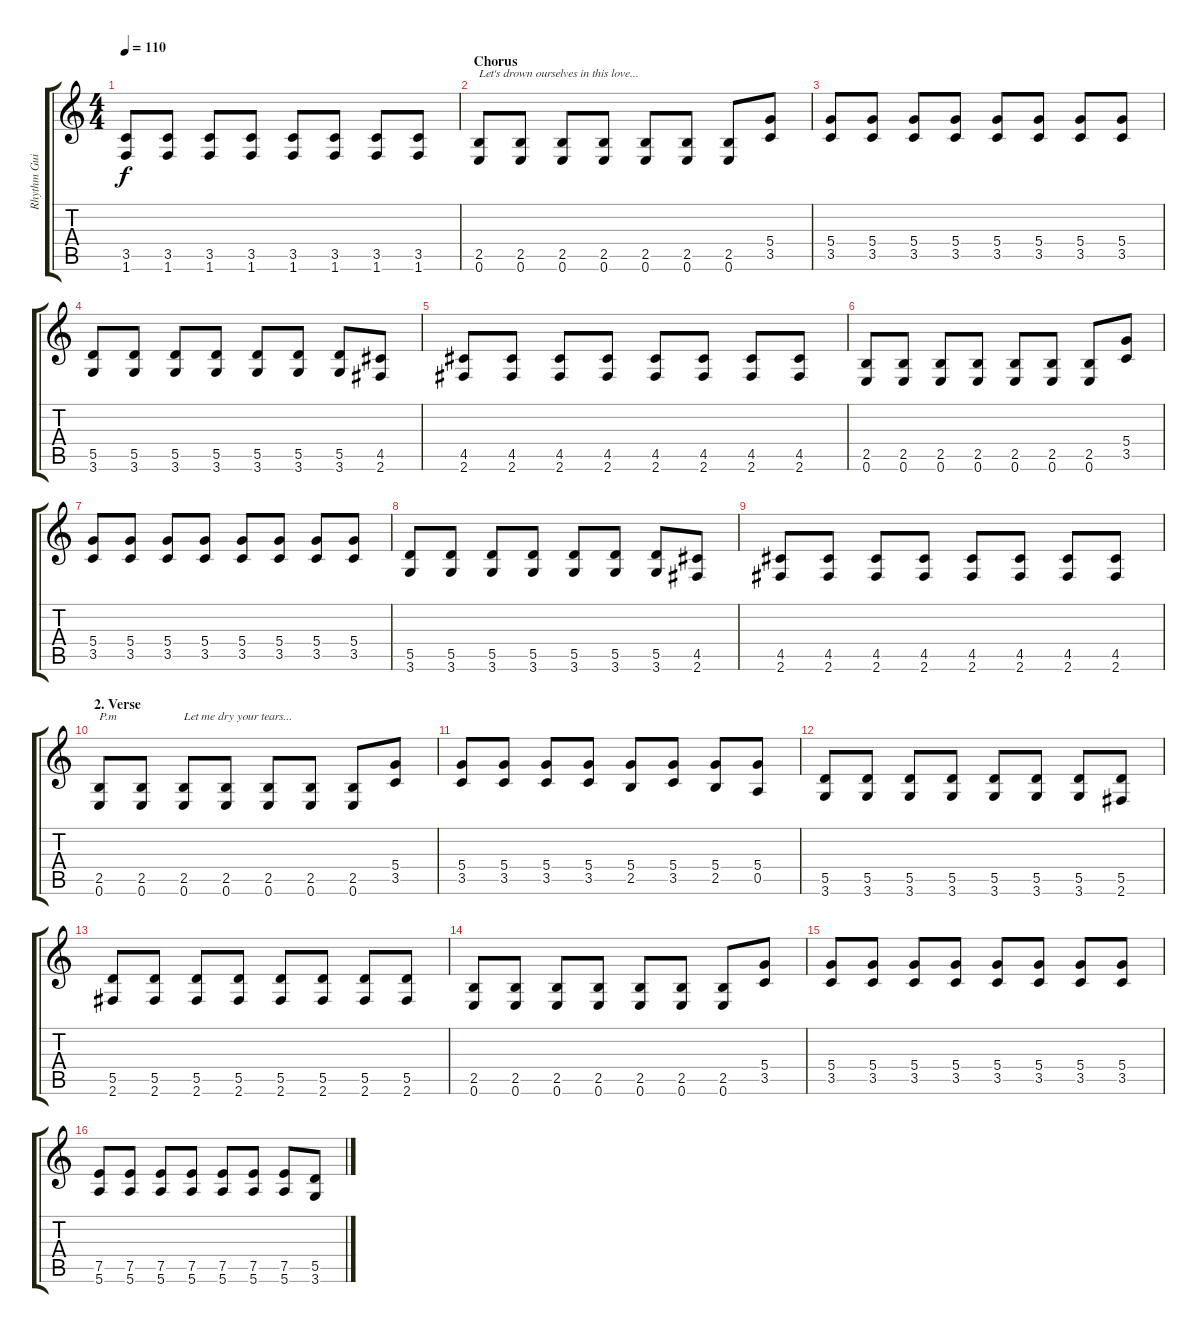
\track ("Rhythm Guitar" "Rhythm Gui") {instrument distortionguitar}
\staff {score tabs}
\tuning (E4 B3 G3 D3 A2 E2) {hide}
\ts (4 4)
\tempo 110
\clef g2
\ks c
(3.5 1.6).8{dy f} (3.5 1.6).8 (3.5 1.6).8 (3.5 1.6).8 (3.5 1.6).8 (3.5 1.6).8 (3.5 1.6).8 (3.5 1.6).8 |
\section ("" "Chorus")
(2.5 0.6).8{txt "Let's drown ourselves in this love..."} (2.5 0.6).8 (2.5 0.6).8 (2.5 0.6).8 (2.5 0.6).8 (2.5 0.6).8 (2.5 0.6).8 (5.4 3.5).8 |
(5.4 3.5).8 (5.4 3.5).8 (5.4 3.5).8 (5.4 3.5).8 (5.4 3.5).8 (5.4 3.5).8 (5.4 3.5).8 (5.4 3.5).8 |
(5.5 3.6).8 (5.5 3.6).8 (5.5 3.6).8 (5.5 3.6).8 (5.5 3.6).8 (5.5 3.6).8 (5.5 3.6).8 (4.5 2.6).8 |
(4.5 2.6).8 (4.5 2.6).8 (4.5 2.6).8 (4.5 2.6).8 (4.5 2.6).8 (4.5 2.6).8 (4.5 2.6).8 (4.5 2.6).8 |
(2.5 0.6).8 (2.5 0.6).8 (2.5 0.6).8 (2.5 0.6).8 (2.5 0.6).8 (2.5 0.6).8 (2.5 0.6).8 (5.4 3.5).8 |
(5.4 3.5).8 (5.4 3.5).8 (5.4 3.5).8 (5.4 3.5).8 (5.4 3.5).8 (5.4 3.5).8 (5.4 3.5).8 (5.4 3.5).8 |
(5.5 3.6).8 (5.5 3.6).8 (5.5 3.6).8 (5.5 3.6).8 (5.5 3.6).8 (5.5 3.6).8 (5.5 3.6).8 (4.5 2.6).8 |
(4.5 2.6).8 (4.5 2.6).8 (4.5 2.6).8 (4.5 2.6).8 (4.5 2.6).8 (4.5 2.6).8 (4.5 2.6).8 (4.5 2.6).8 |
\section ("" "2. Verse")
(2.5 0.6).8{txt "P.m"} (2.5 0.6).8 (2.5 0.6).8{txt "Let me dry your tears..."} (2.5 0.6).8 (2.5 0.6).8 (2.5 0.6).8 (2.5 0.6).8 (5.4 3.5).8 |
(5.4 3.5).8 (5.4 3.5).8 (5.4 3.5).8 (5.4 3.5).8 (5.4 2.5).8 (5.4 3.5).8 (5.4 2.5).8 (5.4 0.5).8 |
(5.5 3.6).8 (5.5 3.6).8 (5.5 3.6).8 (5.5 3.6).8 (5.5 3.6).8 (5.5 3.6).8 (5.5 3.6).8 (5.5 2.6).8 |
(5.5 2.6).8 (5.5 2.6).8 (5.5 2.6).8 (5.5 2.6).8 (5.5 2.6).8 (5.5 2.6).8 (5.5 2.6).8 (5.5 2.6).8 |
(2.5 0.6).8 (2.5 0.6).8 (2.5 0.6).8 (2.5 0.6).8 (2.5 0.6).8 (2.5 0.6).8 (2.5 0.6).8 (5.4 3.5).8 |
(5.4 3.5).8 (5.4 3.5).8 (5.4 3.5).8 (5.4 3.5).8 (5.4 3.5).8 (5.4 3.5).8 (5.4 3.5).8 (5.4 3.5).8 |
(7.5 5.6).8 (7.5 5.6).8 (7.5 5.6).8 (7.5 5.6).8 (7.5 5.6).8 (7.5 5.6).8 (7.5 5.6).8 (5.5 3.6).8
